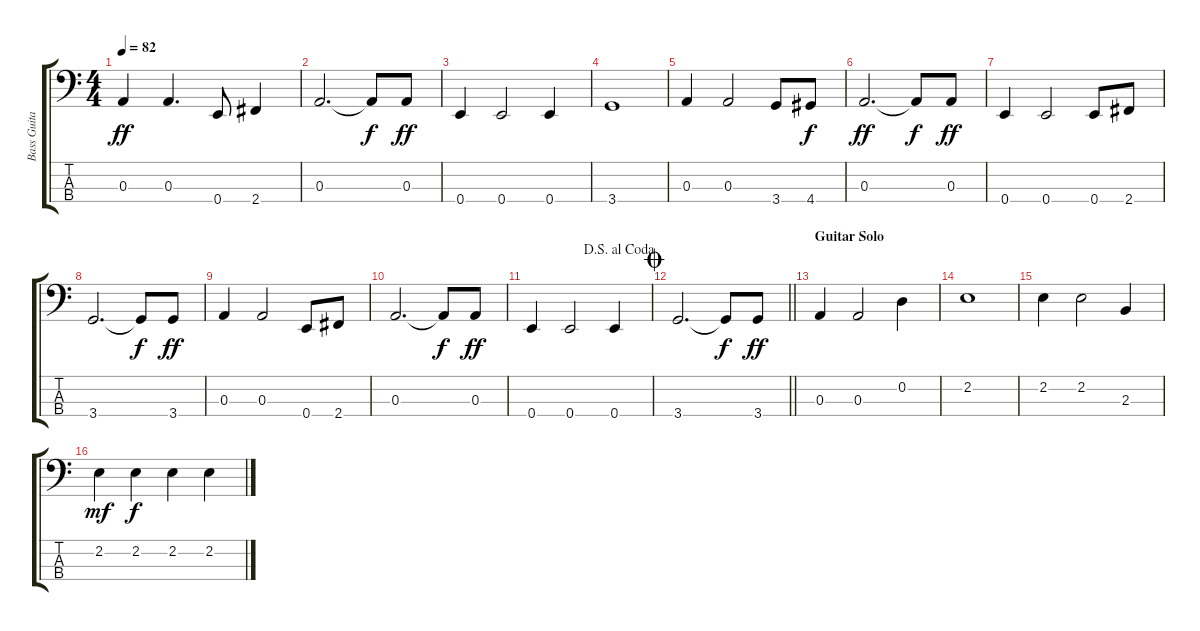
\track ("Bass Guitar" "Bass Guita") {instrument electricbassfinger}
\staff {score tabs}
\tuning (G2 D2 A1 E1) {hide}
\ts (4 4)
\tempo 82
\clef f4
\ks c
0.3.4{dy ff} 0.3.4{d} 0.4.8 2.4.4 |
0.3.2{d} 0.3{t}.8{dy f} 0.3.8{dy ff} |
0.4.4 0.4.2 0.4.4 |
3.4.1 |
0.3.4 0.3.2 3.4.8 4.4.8{dy f} |
0.3.2{d dy ff} 0.3{t}.8{dy f} 0.3.8{dy ff} |
0.4.4 0.4.2 0.4.8 2.4.8 |
3.4.2{d} 3.4{t}.8{dy f} 3.4.8{dy ff} |
0.3.4 0.3.2 0.4.8 2.4.8 |
0.3.2{d} 0.3{t}.8{dy f} 0.3.8{dy ff} |
\jump dalsegnoalcoda
0.4.4 0.4.2 0.4.4 |
\jump coda
\barLineRight lightlight
3.4.2{d} 3.4{t}.8{dy f} 3.4.8{dy ff} |
\section ("" "Guitar Solo")
0.3.4 0.3.2 0.2.4 |
2.2.1 |
2.2.4 2.2.2 2.3.4 |
2.2.4{dy mf} 2.2.4{dy f} 2.2.4 2.2.4
